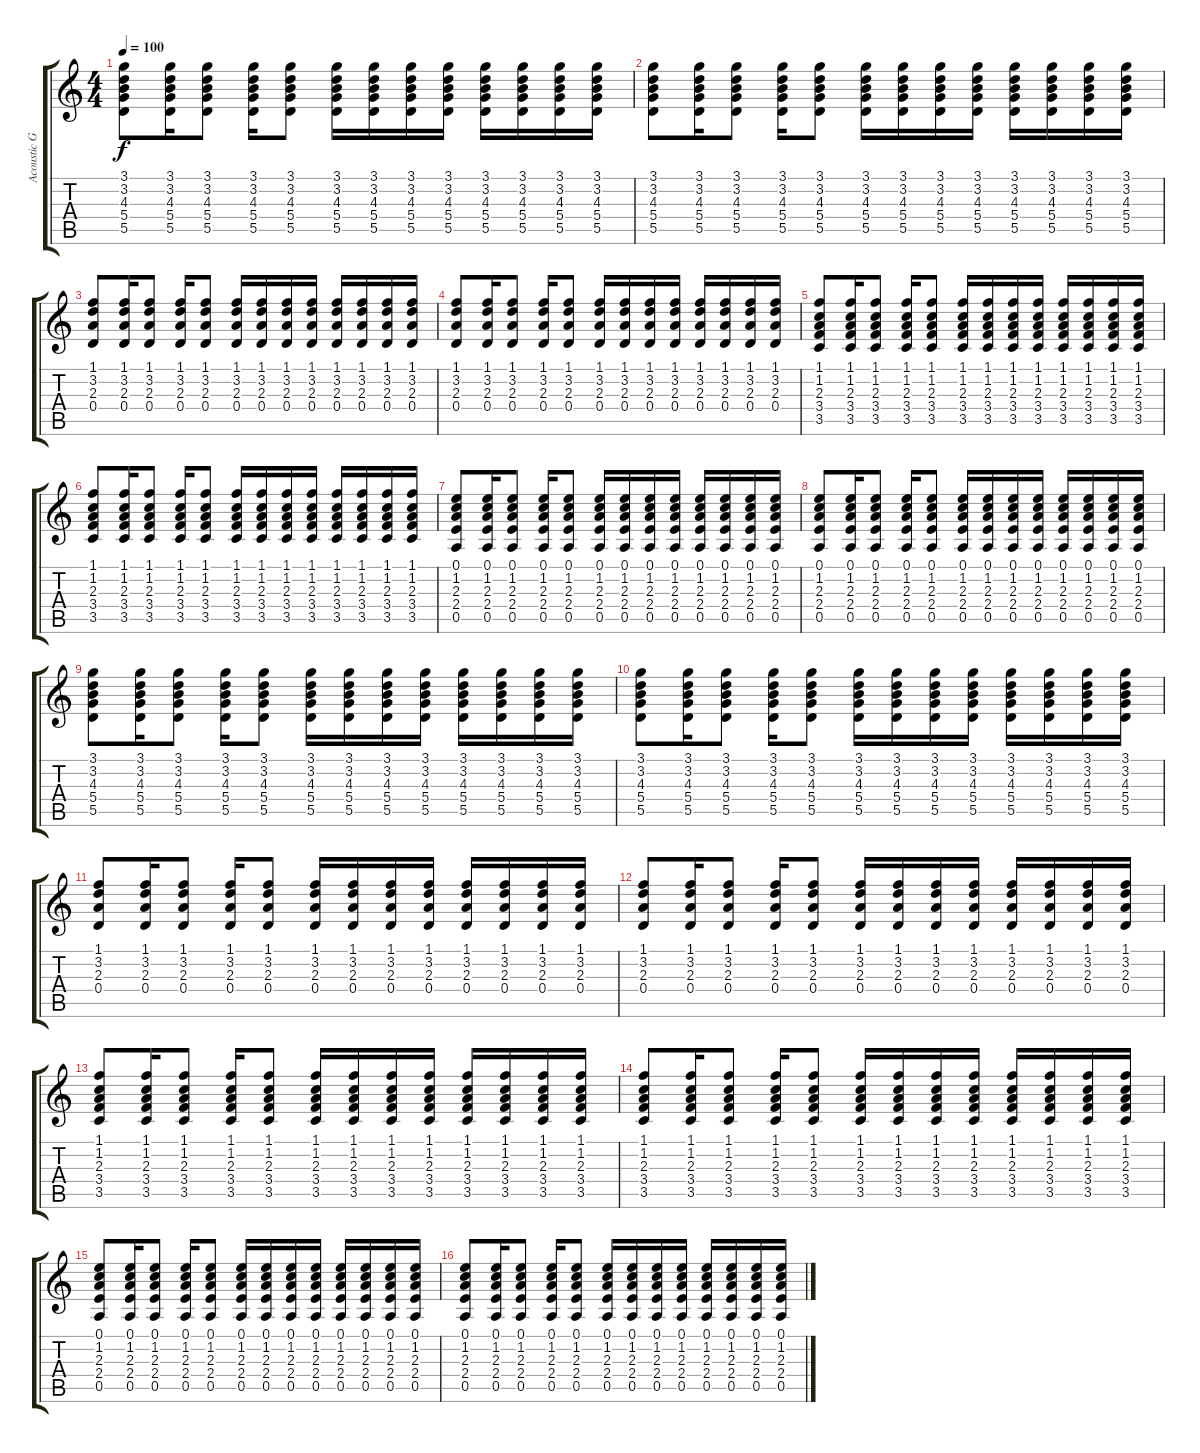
\track ("Acoustic Guitar" "Acoustic G") {instrument acousticguitarsteel}
\staff {score tabs}
\tuning (E4 B3 G3 D3 A2 E2) {hide}
\ts (4 4)
\tempo 100
\clef g2
\ks c
(3.1 3.2 4.3 5.4 5.5).8{dy f} (3.1 3.2 4.3 5.4 5.5).16 (3.1 3.2 4.3 5.4 5.5).8 (3.1 3.2 4.3 5.4 5.5).16 (3.1 3.2 4.3 5.4 5.5).8 (3.1 3.2 4.3 5.4 5.5).16 (3.1 3.2 4.3 5.4 5.5).16 (3.1 3.2 4.3 5.4 5.5).16 (3.1 3.2 4.3 5.4 5.5).16 (3.1 3.2 4.3 5.4 5.5).16 (3.1 3.2 4.3 5.4 5.5).16 (3.1 3.2 4.3 5.4 5.5).16 (3.1 3.2 4.3 5.4 5.5).16 |
(3.1 3.2 4.3 5.4 5.5).8 (3.1 3.2 4.3 5.4 5.5).16 (3.1 3.2 4.3 5.4 5.5).8 (3.1 3.2 4.3 5.4 5.5).16 (3.1 3.2 4.3 5.4 5.5).8 (3.1 3.2 4.3 5.4 5.5).16 (3.1 3.2 4.3 5.4 5.5).16 (3.1 3.2 4.3 5.4 5.5).16 (3.1 3.2 4.3 5.4 5.5).16 (3.1 3.2 4.3 5.4 5.5).16 (3.1 3.2 4.3 5.4 5.5).16 (3.1 3.2 4.3 5.4 5.5).16 (3.1 3.2 4.3 5.4 5.5).16 |
(1.1 3.2 2.3 0.4).8 (1.1 3.2 2.3 0.4).16 (1.1 3.2 2.3 0.4).8 (1.1 3.2 2.3 0.4).16 (1.1 3.2 2.3 0.4).8 (1.1 3.2 2.3 0.4).16 (1.1 3.2 2.3 0.4).16 (1.1 3.2 2.3 0.4).16 (1.1 3.2 2.3 0.4).16 (1.1 3.2 2.3 0.4).16 (1.1 3.2 2.3 0.4).16 (1.1 3.2 2.3 0.4).16 (1.1 3.2 2.3 0.4).16 |
(1.1 3.2 2.3 0.4).8 (1.1 3.2 2.3 0.4).16 (1.1 3.2 2.3 0.4).8 (1.1 3.2 2.3 0.4).16 (1.1 3.2 2.3 0.4).8 (1.1 3.2 2.3 0.4).16 (1.1 3.2 2.3 0.4).16 (1.1 3.2 2.3 0.4).16 (1.1 3.2 2.3 0.4).16 (1.1 3.2 2.3 0.4).16 (1.1 3.2 2.3 0.4).16 (1.1 3.2 2.3 0.4).16 (1.1 3.2 2.3 0.4).16 |
(1.1 1.2 2.3 3.4 3.5).8 (1.1 1.2 2.3 3.4 3.5).16 (1.1 1.2 2.3 3.4 3.5).8 (1.1 1.2 2.3 3.4 3.5).16 (1.1 1.2 2.3 3.4 3.5).8 (1.1 1.2 2.3 3.4 3.5).16 (1.1 1.2 2.3 3.4 3.5).16 (1.1 1.2 2.3 3.4 3.5).16 (1.1 1.2 2.3 3.4 3.5).16 (1.1 1.2 2.3 3.4 3.5).16 (1.1 1.2 2.3 3.4 3.5).16 (1.1 1.2 2.3 3.4 3.5).16 (1.1 1.2 2.3 3.4 3.5).16 |
(1.1 1.2 2.3 3.4 3.5).8 (1.1 1.2 2.3 3.4 3.5).16 (1.1 1.2 2.3 3.4 3.5).8 (1.1 1.2 2.3 3.4 3.5).16 (1.1 1.2 2.3 3.4 3.5).8 (1.1 1.2 2.3 3.4 3.5).16 (1.1 1.2 2.3 3.4 3.5).16 (1.1 1.2 2.3 3.4 3.5).16 (1.1 1.2 2.3 3.4 3.5).16 (1.1 1.2 2.3 3.4 3.5).16 (1.1 1.2 2.3 3.4 3.5).16 (1.1 1.2 2.3 3.4 3.5).16 (1.1 1.2 2.3 3.4 3.5).16 |
(0.1 1.2 2.3 2.4 0.5).8 (0.1 1.2 2.3 2.4 0.5).16 (0.1 1.2 2.3 2.4 0.5).8 (0.1 1.2 2.3 2.4 0.5).16 (0.1 1.2 2.3 2.4 0.5).8 (0.1 1.2 2.3 2.4 0.5).16 (0.1 1.2 2.3 2.4 0.5).16 (0.1 1.2 2.3 2.4 0.5).16 (0.1 1.2 2.3 2.4 0.5).16 (0.1 1.2 2.3 2.4 0.5).16 (0.1 1.2 2.3 2.4 0.5).16 (0.1 1.2 2.3 2.4 0.5).16 (0.1 1.2 2.3 2.4 0.5).16 |
(0.1 1.2 2.3 2.4 0.5).8 (0.1 1.2 2.3 2.4 0.5).16 (0.1 1.2 2.3 2.4 0.5).8 (0.1 1.2 2.3 2.4 0.5).16 (0.1 1.2 2.3 2.4 0.5).8 (0.1 1.2 2.3 2.4 0.5).16 (0.1 1.2 2.3 2.4 0.5).16 (0.1 1.2 2.3 2.4 0.5).16 (0.1 1.2 2.3 2.4 0.5).16 (0.1 1.2 2.3 2.4 0.5).16 (0.1 1.2 2.3 2.4 0.5).16 (0.1 1.2 2.3 2.4 0.5).16 (0.1 1.2 2.3 2.4 0.5).16 |
(3.1 3.2 4.3 5.4 5.5).8 (3.1 3.2 4.3 5.4 5.5).16 (3.1 3.2 4.3 5.4 5.5).8 (3.1 3.2 4.3 5.4 5.5).16 (3.1 3.2 4.3 5.4 5.5).8 (3.1 3.2 4.3 5.4 5.5).16 (3.1 3.2 4.3 5.4 5.5).16 (3.1 3.2 4.3 5.4 5.5).16 (3.1 3.2 4.3 5.4 5.5).16 (3.1 3.2 4.3 5.4 5.5).16 (3.1 3.2 4.3 5.4 5.5).16 (3.1 3.2 4.3 5.4 5.5).16 (3.1 3.2 4.3 5.4 5.5).16 |
(3.1 3.2 4.3 5.4 5.5).8 (3.1 3.2 4.3 5.4 5.5).16 (3.1 3.2 4.3 5.4 5.5).8 (3.1 3.2 4.3 5.4 5.5).16 (3.1 3.2 4.3 5.4 5.5).8 (3.1 3.2 4.3 5.4 5.5).16 (3.1 3.2 4.3 5.4 5.5).16 (3.1 3.2 4.3 5.4 5.5).16 (3.1 3.2 4.3 5.4 5.5).16 (3.1 3.2 4.3 5.4 5.5).16 (3.1 3.2 4.3 5.4 5.5).16 (3.1 3.2 4.3 5.4 5.5).16 (3.1 3.2 4.3 5.4 5.5).16 |
(1.1 3.2 2.3 0.4).8 (1.1 3.2 2.3 0.4).16 (1.1 3.2 2.3 0.4).8 (1.1 3.2 2.3 0.4).16 (1.1 3.2 2.3 0.4).8 (1.1 3.2 2.3 0.4).16 (1.1 3.2 2.3 0.4).16 (1.1 3.2 2.3 0.4).16 (1.1 3.2 2.3 0.4).16 (1.1 3.2 2.3 0.4).16 (1.1 3.2 2.3 0.4).16 (1.1 3.2 2.3 0.4).16 (1.1 3.2 2.3 0.4).16 |
(1.1 3.2 2.3 0.4).8 (1.1 3.2 2.3 0.4).16 (1.1 3.2 2.3 0.4).8 (1.1 3.2 2.3 0.4).16 (1.1 3.2 2.3 0.4).8 (1.1 3.2 2.3 0.4).16 (1.1 3.2 2.3 0.4).16 (1.1 3.2 2.3 0.4).16 (1.1 3.2 2.3 0.4).16 (1.1 3.2 2.3 0.4).16 (1.1 3.2 2.3 0.4).16 (1.1 3.2 2.3 0.4).16 (1.1 3.2 2.3 0.4).16 |
(1.1 1.2 2.3 3.4 3.5).8 (1.1 1.2 2.3 3.4 3.5).16 (1.1 1.2 2.3 3.4 3.5).8 (1.1 1.2 2.3 3.4 3.5).16 (1.1 1.2 2.3 3.4 3.5).8 (1.1 1.2 2.3 3.4 3.5).16 (1.1 1.2 2.3 3.4 3.5).16 (1.1 1.2 2.3 3.4 3.5).16 (1.1 1.2 2.3 3.4 3.5).16 (1.1 1.2 2.3 3.4 3.5).16 (1.1 1.2 2.3 3.4 3.5).16 (1.1 1.2 2.3 3.4 3.5).16 (1.1 1.2 2.3 3.4 3.5).16 |
(1.1 1.2 2.3 3.4 3.5).8 (1.1 1.2 2.3 3.4 3.5).16 (1.1 1.2 2.3 3.4 3.5).8 (1.1 1.2 2.3 3.4 3.5).16 (1.1 1.2 2.3 3.4 3.5).8 (1.1 1.2 2.3 3.4 3.5).16 (1.1 1.2 2.3 3.4 3.5).16 (1.1 1.2 2.3 3.4 3.5).16 (1.1 1.2 2.3 3.4 3.5).16 (1.1 1.2 2.3 3.4 3.5).16 (1.1 1.2 2.3 3.4 3.5).16 (1.1 1.2 2.3 3.4 3.5).16 (1.1 1.2 2.3 3.4 3.5).16 |
(0.1 1.2 2.3 2.4 0.5).8 (0.1 1.2 2.3 2.4 0.5).16 (0.1 1.2 2.3 2.4 0.5).8 (0.1 1.2 2.3 2.4 0.5).16 (0.1 1.2 2.3 2.4 0.5).8 (0.1 1.2 2.3 2.4 0.5).16 (0.1 1.2 2.3 2.4 0.5).16 (0.1 1.2 2.3 2.4 0.5).16 (0.1 1.2 2.3 2.4 0.5).16 (0.1 1.2 2.3 2.4 0.5).16 (0.1 1.2 2.3 2.4 0.5).16 (0.1 1.2 2.3 2.4 0.5).16 (0.1 1.2 2.3 2.4 0.5).16 |
(0.1 1.2 2.3 2.4 0.5).8 (0.1 1.2 2.3 2.4 0.5).16 (0.1 1.2 2.3 2.4 0.5).8 (0.1 1.2 2.3 2.4 0.5).16 (0.1 1.2 2.3 2.4 0.5).8 (0.1 1.2 2.3 2.4 0.5).16 (0.1 1.2 2.3 2.4 0.5).16 (0.1 1.2 2.3 2.4 0.5).16 (0.1 1.2 2.3 2.4 0.5).16 (0.1 1.2 2.3 2.4 0.5).16 (0.1 1.2 2.3 2.4 0.5).16 (0.1 1.2 2.3 2.4 0.5).16 (0.1 1.2 2.3 2.4 0.5).16
